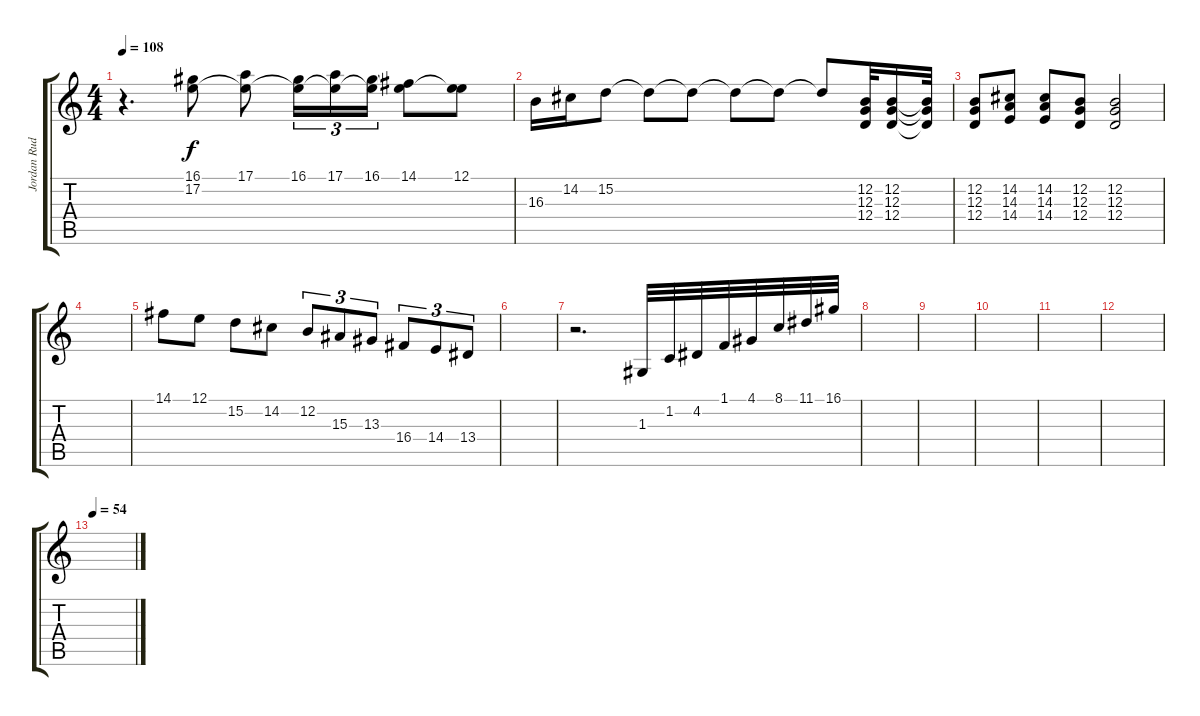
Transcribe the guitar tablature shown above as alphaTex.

\track ("Jordan Rudess - Right Hand" "Jordan Rud") {instrument acousticgrandpiano}
\staff {score tabs}
\tuning (E4 B3 G3 D3 A2 E2) {hide}
\ts (4 4)
\tempo 108
\clef g2
\ks c
r.4{d dy f volume 12} (16.1 17.2).8 (17.1 17.2{t}).8 (16.1 17.2{t}).16{tu (3 2)} (17.1 17.2{t}).16{tu (3 2)} (16.1 17.2{t}).16{tu (3 2)} (14.1 17.2{t}).8 (12.1 17.2{t}).8 |
16.3.16 14.2.16 15.2.8 15.2{t}.8 15.2{t}.8 15.2{t}.8 15.2{t}.8 15.2{t}.8{volume 16} (12.2 12.3 12.4).32 (12.2 12.3 12.4).16 (12.2{t} 12.3{t} 12.4{t}).32 |
(12.2 12.3 12.4).8 (14.2 14.3 14.4).8 (14.2 14.3 14.4).8 (12.2 12.3 12.4).8 (12.2 12.3 12.4).2 |
|
14.1.8 12.1.8 15.2.8 14.2.8 12.2.8{tu (3 2)} 15.3.8{tu (3 2)} 13.3.8{tu (3 2)} 16.4.8{tu (3 2)} 14.4.8{tu (3 2)} 13.4.8{tu (3 2)} |
|
r.2{d} 1.3.32 1.2.32 4.2.32 1.1.32 4.1.32 8.1.32 11.1.32 16.1.32 |
|
|
|
|
|
\tempo 54
